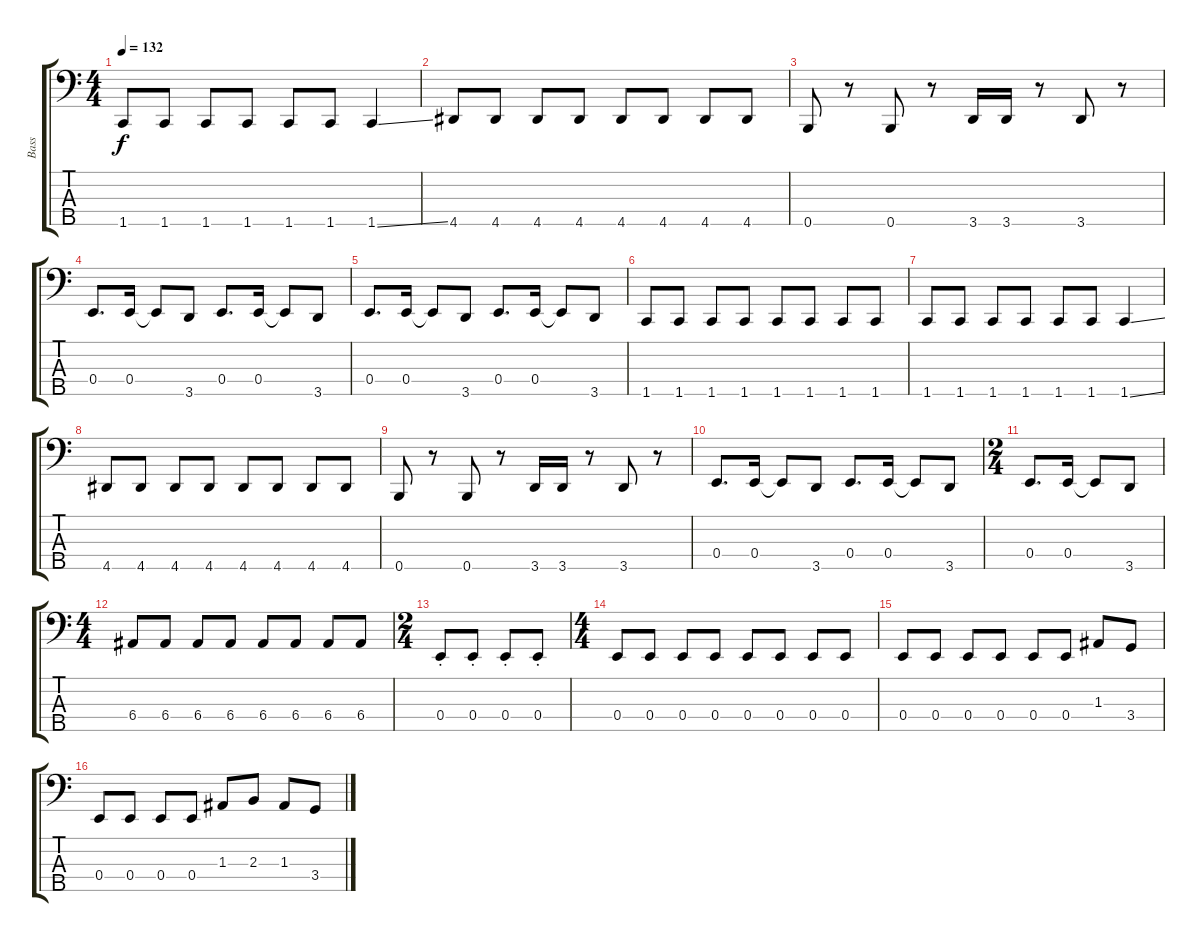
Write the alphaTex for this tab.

\track ("Bass" "Bass") {instrument electricbassfinger}
\staff {score tabs}
\tuning (G2 D2 A1 E1 B0) {hide}
\ts (4 4)
\tempo 132
\clef f4
\ks c
1.5.8{dy f} 1.5.8 1.5.8 1.5.8 1.5.8 1.5.8 1.5{ss}.4 |
4.5.8 4.5.8 4.5.8 4.5.8 4.5.8 4.5.8 4.5.8 4.5.8 |
0.5.8 r.8 0.5.8 r.8 3.5.16 3.5.16 r.8 3.5.8 r.8 |
0.4.8{d} 0.4.16 0.4{t}.8 3.5.8 0.4.8{d} 0.4.16 0.4{t}.8 3.5.8 |
0.4.8{d} 0.4.16 0.4{t}.8 3.5.8 0.4.8{d} 0.4.16 0.4{t}.8 3.5.8 |
1.5.8 1.5.8 1.5.8 1.5.8 1.5.8 1.5.8 1.5.8 1.5.8 |
1.5.8 1.5.8 1.5.8 1.5.8 1.5.8 1.5.8 1.5{ss}.4 |
4.5.8 4.5.8 4.5.8 4.5.8 4.5.8 4.5.8 4.5.8 4.5.8 |
0.5.8 r.8 0.5.8 r.8 3.5.16 3.5.16 r.8 3.5.8 r.8 |
0.4.8{d} 0.4.16 0.4{t}.8 3.5.8 0.4.8{d} 0.4.16 0.4{t}.8 3.5.8 |
\ts (2 4)
0.4.8{d} 0.4.16 0.4{t}.8 3.5.8 |
\ts (4 4)
6.4.8 6.4.8 6.4.8 6.4.8 6.4.8 6.4.8 6.4.8 6.4.8 |
\ts (2 4)
0.4{st}.8 0.4{st}.8 0.4{st}.8 0.4{st}.8 |
\ts (4 4)
0.4.8 0.4.8 0.4.8 0.4.8 0.4.8 0.4.8 0.4.8 0.4.8 |
0.4.8 0.4.8 0.4.8 0.4.8 0.4.8 0.4.8 1.3.8 3.4.8 |
0.4.8 0.4.8 0.4.8 0.4.8 1.3.8 2.3.8 1.3.8 3.4.8
